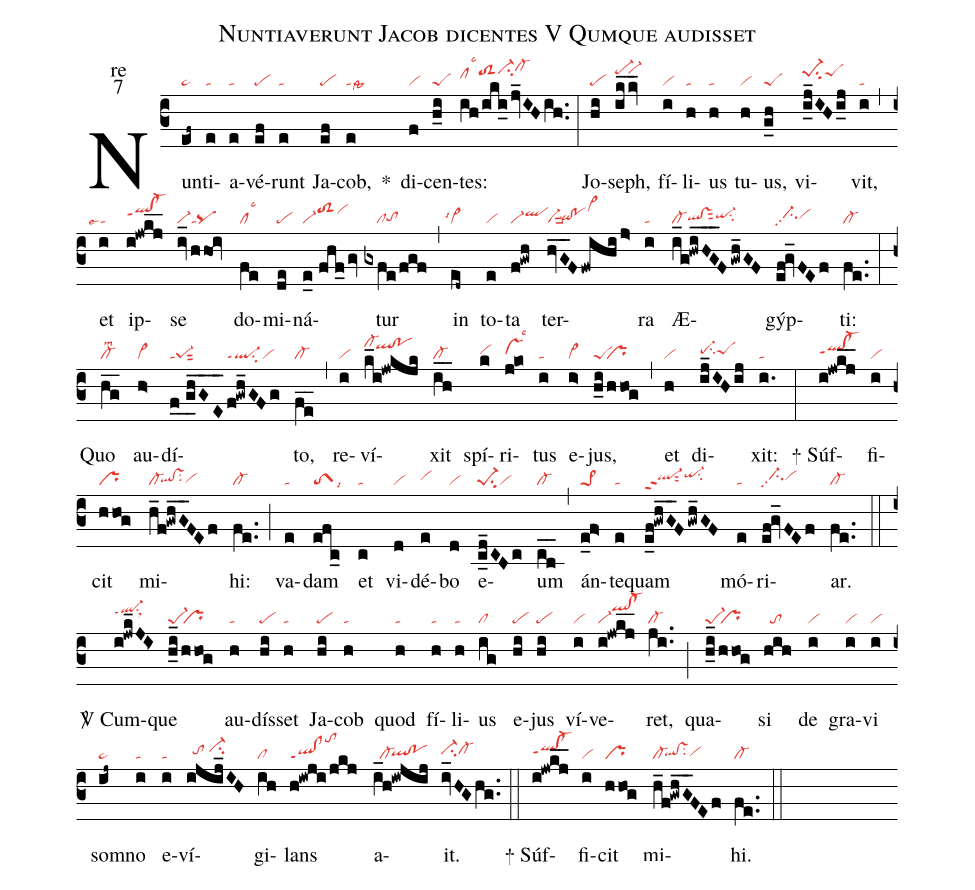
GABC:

name:Nuntiaverunt Jacob dicentes V Qumque audisset;
office-part:re;
mode:7;
nabc-lines:1;
%%
(c3) Nun(ef~|ta>)ti(e|ta)a(e|ta)vé(ef|pe)runt(e|ta) Ja(ef|pe)cob,(e|talssta9) <sp>*</sp>() di(f|vi)cen(h_i|peS)tes:(ih/iki_/jv_IHih..|clhilsc3toS2hjci-hkcl-hl) (:) Jo(hi|pe)seph,(ik_kv_|pe-hk``vi-hk) fí(i|vi)li(h|ta)us(h|ta) tu(h|vi)us,(g_h|peS) vi(i_j_IHi_j|pe-1hjsu2peShj)vit,(i|ta) (,) et(i|```talse4) ip(i!jwkj__|qlhi!cl-hippt1)se(iv_hhoi|vi-tapq) do(fe|cllsc3)mi(de|pe)ná(e_0//fhf_/gv|vi-toS2hjvihj)tur(gxfe/fgf|////cltohg) (,) in(ed~|``vi>lsi4) to(e|vi)ta(f!gwh|vi-qlhi) ter(hvG__F/fwihi/j>|vi-suu2`qihg!pohgvi>hk)ra(i|ta) Æ(i_g!hwiHG___F/gwh_GF|cl-qlhg!vshgsut2qi-hhsu2)gýp(ef!gv_FEf|//ci-hhpp2vihh)ti:(fe..|cl-) (:) Quo(hg__|cl-lsm2) au(h>|vi>)dí(f_0//g_hGE___|tape-1sut2|f!gwh_GFg|ql-ppt1su2vi)to,(fe__|cl-) (,) re(i|vi)ví(k_i!jwkjk|cl-hk`qlhj!pohj)xit(ih__|cl-) spí(k|vihh)ri(j@ko|vshhlsc3)tus(i|ta) e(i>|vi>)jus,(h_i/hhog|peS``pr) (,) et(h|vi) di(ij_IHij|pe-hhsu2peShh)xit:(i.|ta) (:)
<sp>+</sp> Súf(i!jwkj__|qlhh!cl-hhppt1)fi(i|vi)cit(hhog|pr) mi(h_f!gwhG__FEf|cl-`qlhg!vshgsu2vihg)hi:(fe..|cl-) (;) va(e|ta)dam(efc_|toS1lsi9) et(c|ta) vi(d|vi)dé(e|vihh)bo(d|vi) e(c_d_CBc|pe-1su2vi)um(cb__|cl-) (,) án(e_f>|pe>1)te(e|ta)quam(e_f!gwhG__F/gwh_GF|ql-hhppt2sut2qi-hisu2) mó(e|ta)ri(ef!gv_FEf|//ci-hhpp2vihh)ar.(fe..|cl-) (::)

<sp>V/</sp> Cum(i!jwk_JI>|ql-hjppt1su1sux1)que(h_i_/hhog|pe-1``pr) au(h|ta)dís(hi|pe)set(h|ta) Ja(hi|pe)cob(h|ta) quod(h|ta) fí(h|ta)li(h|ta)us(ig|cl) e(hi|pe)jus(hi|pe) ví(i|vi)ve(i!jwkj__|vi-qlhk!cl-hk)ret,(ji..|cl-) (;) qua(h_i_/hhog|pe-1``pr)si(hih|//to) de(i|vi) gra(i|vi)vi(i|vi) som(ij~|ta>)no(i|ta) e(i|ta)ví(ijij_IH|//tohh/ci-hi)gi(ih|cl)lans(h!iwji/jkj|ql!clppt1tohm) a(i_h!iwjij|//cl-`qlhg!pohg)it.(iv_HGhg..|ci-hhcl-hh) (::)
<sp>+</sp> Súf(i!jwkj__|qlhh!cl-hhppt1)fi(i|vi)cit(hhog|pr) mi(h_f!gwhG__FEf|cl-`qlhg!vshgsu2vihg)hi.(fe..|cl-) (::)
